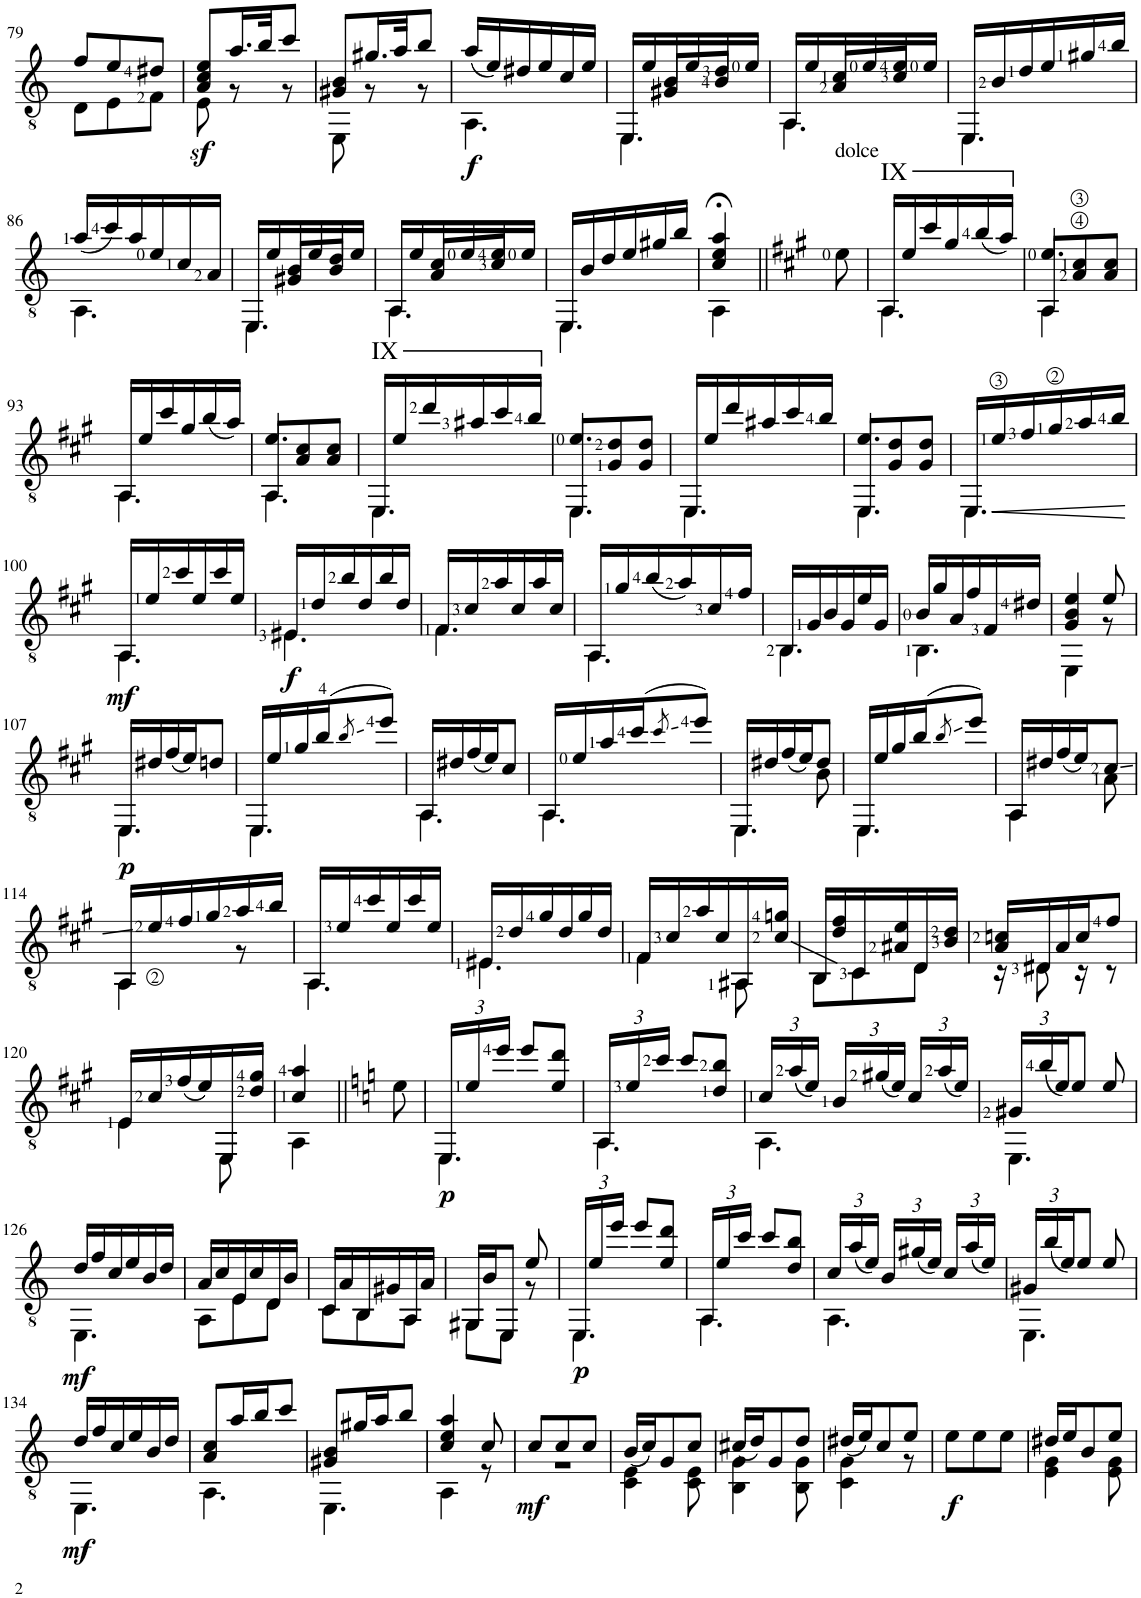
**kern	**dynam
*part1	*part1
*staff1	*staff1
*I"Classical Guitar	*
!!LO:PB:g=z
*clefGv2	*
*k[]	*
*M3/8	*
=79	=79
*^	*
8f/L	8D\L	.
8e/	8E\	.
8d#X/J	8F\J	.
=80	=80	=80
!	!	!LO:DY:b
8A/ 8c/ 8e/L	8E\	sf
16.a/L	8r	.
32b/JK	.	.
8cc/J	8r	.
=81	=81	=81
8G#X/ 8B/L	8EE\	.
16.g#X/L	8r	.
32a/JK	.	.
8b/J	8r	.
=82	=82	=82
!	!	!LO:DY:b
(<16a/LL	4.AA\	f
16e/)	.	.
16d#X/	.	.
16e/	.	.
16c/	.	.
16e/JJ	.	.
=83	=83	=83
*	*^	*
16EE/LL	4.EE\	8ryy	.
16e/	.	.	.
16B/	.	8G#X/L	.
16e/	.	.	.
16d/	.	8B/J	.
16e/JJ	.	.	.
=84	=84	=84	=84
16AA/LL	4.AA\	8ryy	.
16e/	.	.	.
16c/	.	8A/L	.
16e/	.	.	.
16e/	.	8c/J	.
16e/JJ	.	.	.
*	*v	*v	*
=85	=85	=85
16EE/LL	4.EE\	.
16B/	.	.
16d/	.	.
16e/	.	.
16g#X/	.	.
16b/JJ	.	.
!!LO:LB:g=z	!!
=86	=86	=86
(<16a/LL	4.AA\	.
16cc/)	.	.
16a/	.	.
16e/	.	.
16c/	.	.
16A/JJ	.	.
=87	=87	=87
*	*^	*
16EE/LL	4.EE\	8ryy	.
16e/	.	.	.
16B/	.	8G#X/L	.
16e/	.	.	.
16d/	.	8B/J	.
16e/JJ	.	.	.
=88	=88	=88	=88
16AA/LL	4.AA\	8ryy	.
16e/	.	.	.
16c/	.	8A/L	.
16e/	.	.	.
16e/	.	8c/J	.
16e/JJ	.	.	.
*	*v	*v	*
=89	=89	=89
16EE/LL	4.EE\	.
16B/	.	.
16d/	.	.
16e/	.	.
16g#X/	.	.
16b/JJ	.	.
=90	=90	=90
4c/;< 4e/;< 4a/;<	4AA\	.
*v	*v	*
=90X1||	=90X1||
*k[f#c#g#]	*
*^	*
!LO:TX:a:t=dolce	!	!
*v	*v	*
8e\	.
=91	=91
*^	*
!LO:TX:a:t=IX	!	!
16AA/LL	4.AA\	.
16e/	.	.
16cc#/	.	.
16g#/	.	.
(<16b/	.	.
16a/JJ)	.	.
=92	=92	=92
*	*^	*
4.e/	4.AA\	8AA/L	.
.	.	8A/ 8c#/	.
.	.	8A/ 8c#/J	.
*	*v	*v	*
!!LO:LB:g=z
=93	=93	=93
16AA/LL	4.AA\	.
16e/	.	.
16cc#/	.	.
16g#/	.	.
(<16b/	.	.
16a/JJ)	.	.
=94	=94	=94
*	*^	*
4.e/	4.AA\	8AA/L	.
.	.	8A/ 8c#/	.
.	.	8A/ 8c#/J	.
=95	=95	=95	=95
!LO:TX:a:t=IX	!	!	!
*	*v	*v	*
16EE/LL	4.EE\	.
16e/	.	.
16dd/	.	.
16a#X/	.	.
16cc#/	.	.
16b/JJ	.	.
=96	=96	=96
*	*^	*
4.e/	4.EE\	8EE/L	.
.	.	8G#/ 8d/	.
.	.	8G#/ 8d/J	.
*	*v	*v	*
=97	=97	=97
16EE/LL	4.EE\	.
16e/	.	.
16dd/	.	.
16a#X/	.	.
16cc#/	.	.
16b/JJ	.	.
=98	=98	=98
*	*^	*
4.e/	4.EE\	8EE/L	.
.	.	8G#/ 8d/	.
.	.	8G#/ 8d/J	.
*	*v	*v	*
=99	=99	=99
16EE/LL	4.EE\	.
!	!	!LO:HP:b
16e/	.	<
16f#/	.	.
16g#/	.	.
16a/	.	.
16b/JJ	.	.
*v	*v	*
.	[
!!LO:LB:g=z
=100	=100
*^	*
!	!	!LO:DY:b
16AA/LL	4.AA\	mf
16e/	.	.
16cc#/	.	.
16e/	.	.
16cc#/	.	.
16e/JJ	.	.
=101	=101	=101
!	!	!LO:DY:b
16E#X/LL	4.E#\	f
16d/	.	.
16b/	.	.
16d/	.	.
16b/	.	.
16d/JJ	.	.
=102	=102	=102
16F#/LL	4.F#\	.
16c#/	.	.
16a/	.	.
16c#/	.	.
16a/	.	.
16c#/JJ	.	.
=103	=103	=103
16AA/LL	4.AA\	.
16g#/	.	.
(<16b/	.	.
16a/)	.	.
16c#/	.	.
16f#/JJ	.	.
=104	=104	=104
16BB/LL	4.BB\	.
16G#/	.	.
16B/	.	.
16G#/	.	.
16e/	.	.
16G#/JJ	.	.
=105	=105	=105
16B/LL	4.BB\	.
16g#/	.	.
16A/	.	.
16f#/	.	.
16F#/	.	.
16d#X/JJ	.	.
=106	=106	=106
4G#/ 4B/ 4e/	4EE\	.
8e/	8r	.
!!LO:LB:g=z	!!
=107	=107	=107
!	!	!LO:DY:b
16EE/LL	4.EE\	p
16d#X/	.	.
(<16f#/	.	.
16e/J)	.	.
8dn/J	.	.
=108	=108	=108
16EE/LL	4.EE\	.
16e/	.	.
16g#/	.	.
(16b/J	.	.
8qb/	.	.
8ee/J)	.	.
=109	=109	=109
16AA/LL	4.AA\	.
16d#X/	.	.
(<16f#/	.	.
16e/J)	.	.
8c#/J	.	.
=110	=110	=110
16AA/LL	4.AA\	.
16e/	.	.
16a/	.	.
(16cc#/J	.	.
8qcc#/	.	.
8ee/J)	.	.
=111	=111	=111
*	*^	*
16EE/LL	4.EE\	4ryy	.
16d#X/	.	.	.
(<16f#/	.	.	.
16e/J)	.	.	.
8d#/J	.	8B\	.
*	*v	*v	*
=112	=112	=112
16EE/LL	4.EE\	.
16e/	.	.
16g#/	.	.
(16b/J	.	.
8qb/	.	.
8ee/J)	.	.
=113	=113	=113
16AA/LL	4AA\	.
16d#X/	.	.
(<16f#/	.	.
16e/J)	.	.
8c#/J	8A\	.
!!LO:LB:g=z	!!
=114	=114	=114
16AA/LL	4AA\	.
16e</	.	.
16f#/	.	.
16g#/	.	.
16a/	8r	.
16b/JJ	.	.
=115	=115	=115
16AA/LL	4.AA\	.
16e/	.	.
16cc#/	.	.
16e/	.	.
16cc#/	.	.
16e/JJ	.	.
=116	=116	=116
16E#X/LL	4.E#\	.
16d/	.	.
16g#/	.	.
16d/	.	.
16g#/	.	.
16d/JJ	.	.
=117	=117	=117
16F#/LL	4F#\	.
16c#/	.	.
16a/	.	.
16c#/	.	.
16AA#X/	8AA#\	.
16c#/ 16gn/JJ	.	.
=118	=118	=118
16BB/LL	8BB\L	.
16d/ 16f#/	.	.
16C#/	8C#\	.
16A#X/ 16e/	.	.
16D/	8D\J	.
16B/ 16d/JJ	.	.
=119	=119	=119
16A/ 16cn/LL	16r	.
16D#X/	8D#\	.
16A/	.	.
16c/J	16r	.
8f#/J	8r	.
!!LO:LB:g=z	!!
=120	=120	=120
16E/LL	4E\	.
16c#/	.	.
(<16f#/	.	.
16e/)	.	.
16EE/	8EE\	.
16d/ 16g#/JJ	.	.
=121	=121	=121
4c#/ 4a/	4AA\	.
*v	*v	*
=121X2||	=121X2||
*k[]	*
8e\	.
=122	=122
*Xbrackettup	*
*^	*
!	!	!LO:DY:b
24EE/LL	4.EE\	p
24e/	.	.
24ee/JJ	.	.
8ee/L	.	.
8e/ 8dd/J	.	.
=123	=123	=123
24AA/LL	4.AA\	.
24e/	.	.
24cc/JJ	.	.
8cc/L	.	.
8d/ 8b/J	.	.
=124	=124	=124
24c/LL	4.AA\	.
(<24a/	.	.
24e/JJ)	.	.
24B/LL	.	.
(<24g#X/	.	.
24e/JJ)	.	.
24c/LL	.	.
(<24a/	.	.
24e/JJ)	.	.
=125	=125	=125
24G#X/LL	4.EE\	.
(<24b/	.	.
24e/J)	.	.
8e/J	.	.
8e/	.	.
!!LO:LB:g=z	!!
=126	=126	=126
!	!	!LO:DY:b
16d/LL	4.EE\	mf
16f/	.	.
16c/	.	.
16e/	.	.
16B/	.	.
16d/JJ	.	.
=127	=127	=127
16A/LL	8AA\L	.
16c/	.	.
16E/	8E\	.
16c/	.	.
16D/	8D\J	.
16B/JJ	.	.
=128	=128	=128
16C/LL	8C\L	.
16A/	.	.
16BB/	8BB\	.
16G#X/	.	.
16AA/	8AA\J	.
16A/JJ	.	.
=129	=129	=129
16GG#X/LL	8GG#\L	.
16B/J	.	.
8EE/J	8EE\J	.
8e/	8r	.
=130	=130	=130
!	!	!LO:DY:b
24EE/LL	4.EE\	p
24e/	.	.
24ee/JJ	.	.
8ee/L	.	.
8e/ 8dd/J	.	.
=131	=131	=131
24AA/LL	4.AA\	.
24e/	.	.
24cc/JJ	.	.
8cc/L	.	.
8d/ 8b/J	.	.
=132	=132	=132
24c/LL	4.AA\	.
(<24a/	.	.
24e/JJ)	.	.
24B/LL	.	.
(<24g#X/	.	.
24e/JJ)	.	.
24c/LL	.	.
(<24a/	.	.
24e/JJ)	.	.
=133	=133	=133
24G#X/LL	4.EE\	.
(<24b/	.	.
24e/J)	.	.
8e/J	.	.
8e/	.	.
!!LO:LB:g=z	!!
=134	=134	=134
!	!	!LO:DY:b
16d/LL	4.EE\	mf
16f/	.	.
16c/	.	.
16e/	.	.
16B/	.	.
16d/JJ	.	.
=135	=135	=135
8A/ 8c/L	4.AA\	.
16a/L	.	.
16b/J	.	.
8cc/J	.	.
=136	=136	=136
8G#X/ 8B/L	4.EE\	.
16g#X/L	.	.
16a/J	.	.
8b/J	.	.
=137	=137	=137
4c/ 4e/ 4a/	4AA\	.
8c/	8r	.
=138	=138	=138
!	!	!LO:DY:b
8c/L	4.r	mf
8c/	.	.
8c/J	.	.
=139	=139	=139
(<16B/LL	4C\ 4E\	.
16c/J)	.	.
8G/	.	.
8c/J	8C\ 8E\	.
=140	=140	=140
(<16c#X/LL	4BB\ 4G\	.
16d/J)	.	.
8G/	.	.
8d/J	8BB\ 8G\	.
=141	=141	=141
(<16d#X/LL	4C\ 4G\	.
16e/J)	.	.
8c/	.	.
8e/J	8r	.
=142	=142	=142
!	!	!LO:DY:b
*v	*v	*
8e\L	f
8e\	.
8e\J	.
=143	=143
*^	*
16d#X/LL	4E\ 4G\	.
16e/J	.	.
8B/	.	.
8e/J	8E\ 8G\	.
*v	*v	*
=	=
*-	*-
